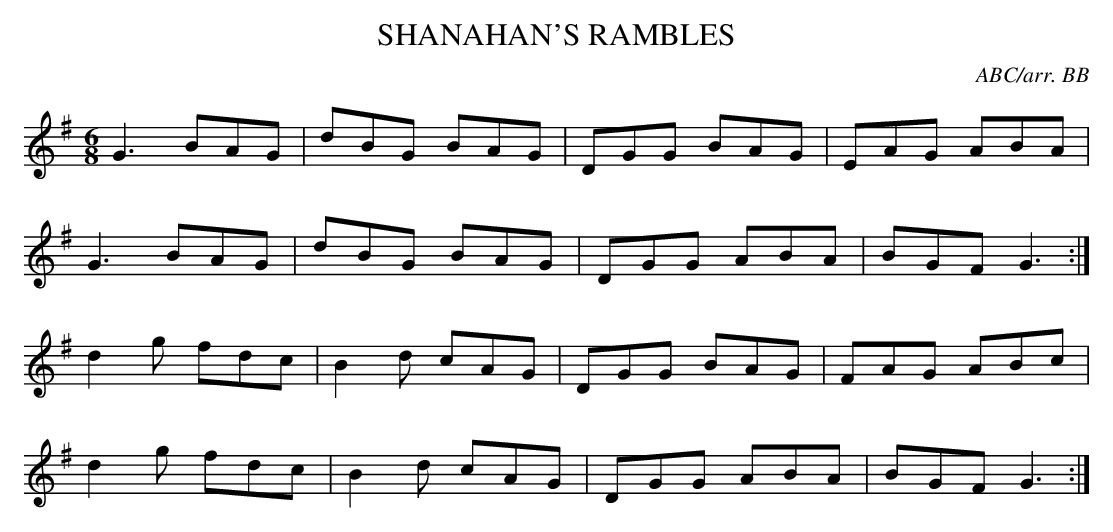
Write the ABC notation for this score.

X:1
T:SHANAHAN'S RAMBLES
C:ABC/arr. BB
L:1/8
M:6/8
K:G
G3 BAG|dBG BAG|DGG BAG|EAG ABA|
G3 BAG|dBG BAG|DGG ABA|BGF G3:|
d2g fdc|B2d cAG|DGG BAG|FAG ABc|
d2g fdc|B2d cAG|DGG ABA|BGF G3:|
